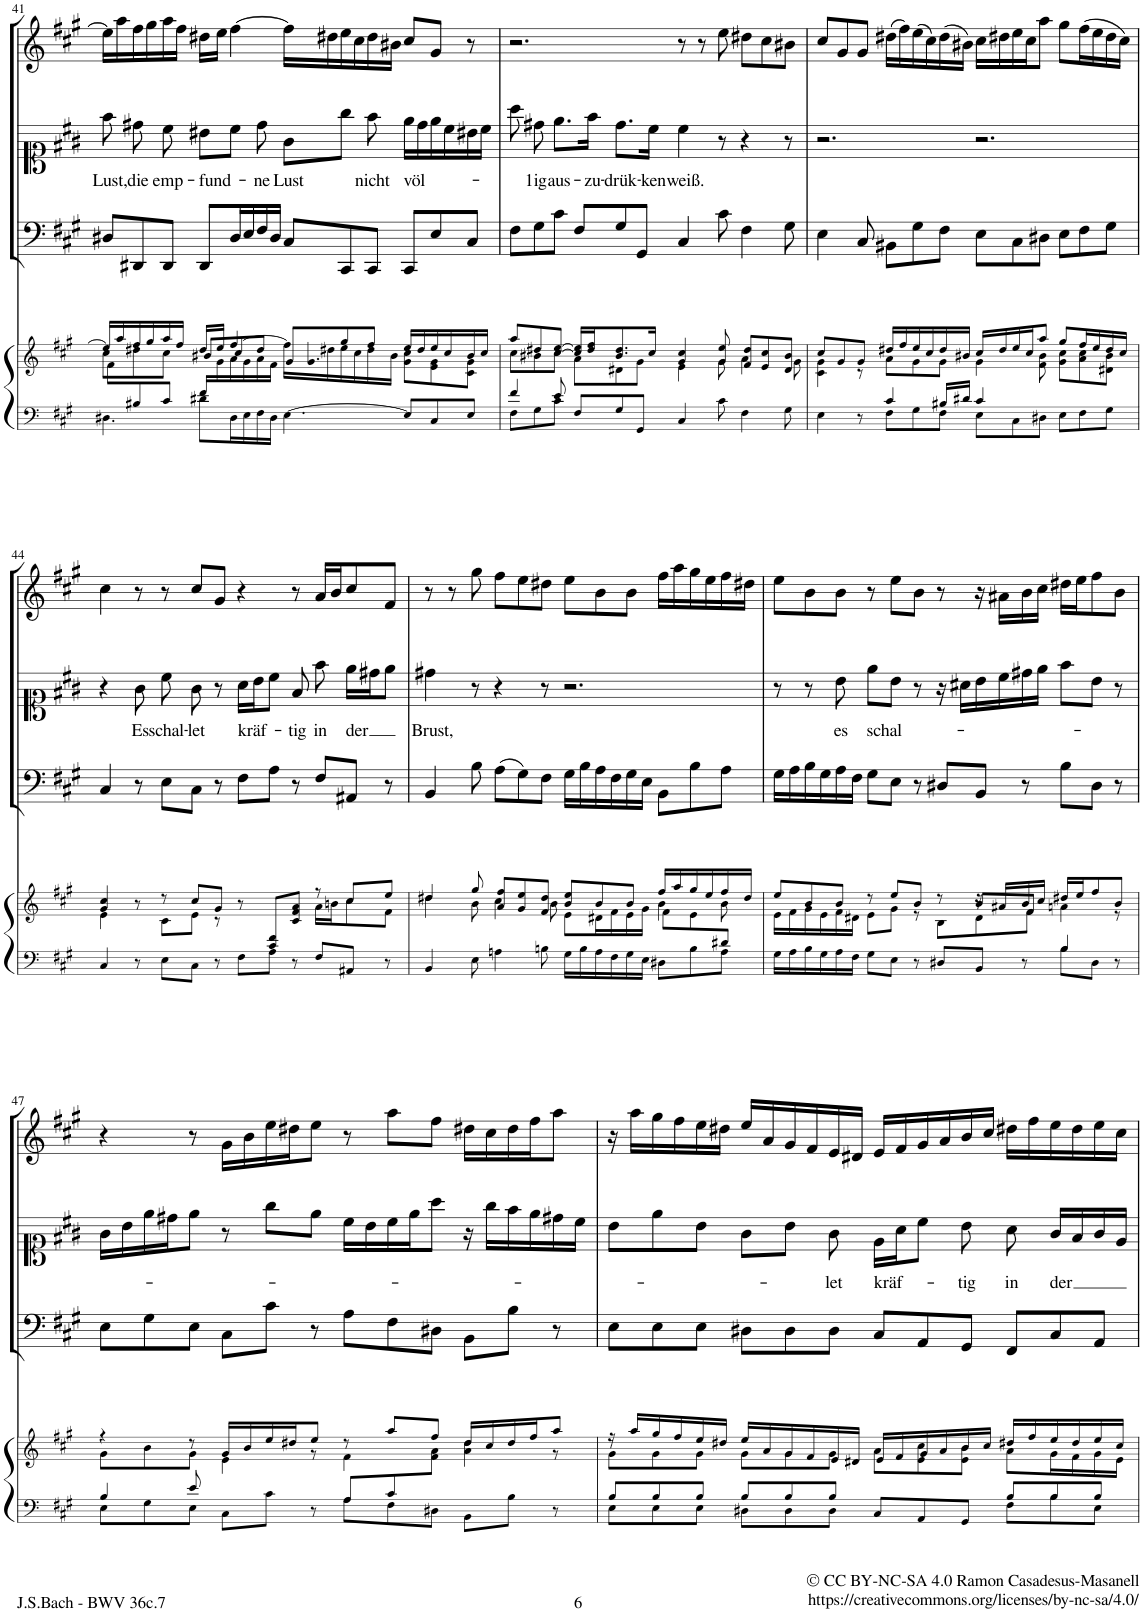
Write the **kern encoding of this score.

**kern	**kern	**kern	**kern	**text	**kern
*part4	*part4	*part3	*part2	*part2	*part1
*staff5	*staff4	*staff3	*staff2	*staff2	*staff1
*I"Piano reduction	*	*I"Continuo	*I"Soprano.	*	*I"Viola d'amore.
*I'Pno	*	*	*	*	*
!!LO:PB:g=z
*clefF4	*clefG2	*clefF4	*clefC1	*	*clefG2
*k[f#c#g#]	*k[f#c#g#]	*k[f#c#g#]	*k[f#c#g#]	*	*k[f#c#g#]
*A:	*A:	*A:	*A:	*	*A:
*M12/8	*M12/8	*M12/8	*M12/8	*	*M12/8
=41	=41	=41	=41	=41	=41
*^	*^	*	*	*	*
*	*	*	*^	*	*	*	*
!	!	!	!	!	!	!	!LO:LY:b	!
8ryy	4.D#X\	16ee/LL]	8cc#\L	8f#\L	8D#X/L	8ff#\	Lust,	16ee\LL]
.	.	16aa/	.	.	.	.	.	16aa\
!	!	!	!	!	!	!	!LO:LY:b	!
8B#X/	.	16ff#/	8dd#X\	16ryy	8DD#X/	8dd#X\	die	16ff#\
*	*	*	*v	*v	*	*	*	*
.	.	16gg#/	.	.	.	.	16gg#\
!	!	!	!	!	!	!LO:LY:b	!
8c#/J	.	16aa/	8cc#\J	8DD#/J	8cc#\	emp-	16aa\
.	.	16ff#/JJ	.	.	.	.	16ff#\JJ
!	!	!	!	!	!	!LO:LY:b	!
16f#/LL	8d#X\L	16dd#/LL	8b#X/L	8DD#/L	8b#X\L	-fund-	16dd#X\LL
*	*	*	*^	*	*	*	*
8.ryy	.	16ee/JJ	.	16g#\	.	.	.	16ee\JJ
.	16D#\L	[4ff#/	8cc#/	16a\	16D#/L	8cc#\J	.	[4ff#\
.	16E\	.	.	16g#\	16E/	.	.	.
!	!	!	!	!	!	!	!LO:LY:b	!
.	16F#\	.	8dd#/J	16a\	16F#/	8dd#\	-ne	.
.	16D#\JJ	.	.	16f#\JJ	16D#/JJ	.	.	.
!	!	!	!	!	!	!	!LO:LY:b	!
.	[>4.E\	8g#/L	16ff#\LL]	4.g#/	8C#/L	8g#\L	Lust	16ff#\LL]
.	.	.	16dd#X\	.	.	.	.	16dd#X\
.	.	8gg#/	16ee\	.	8CC#/	8gg#\J	.	16ee\
.	.	.	16cc#\	.	.	.	.	16cc#\
!	!	!	!	!	!	!	!LO:LY:b	!
.	.	8ff#/J	16dd#\	.	8CC#/J	8ff#\	nicht	16dd#\
.	.	.	16b#\JJ	.	.	.	.	16b#X\JJ
!	!	!	!	!	!	!	!LO:LY:b	!
4.ryy	8E/L]	16ee/LL	8g#\ 8cc#\L	4.ryy	8CC#/L	16ee\LL	völ-	8cc#/L
.	.	16dd#/	.	.	.	16dd#\	.	.
.	8C#/	16ee/	8e\ 8g#\	.	8E/	16ee\	.	8g#/J
.	.	16cc#/	.	.	.	16cc#\	.	.
.	8E/J	16b#/	8c#\ 8g#\J	.	8C#/J	16b#X\	.	8r
.	.	16cc#/JJ	.	.	.	16cc#\JJ	.	.
*	*	*	*v	*v	*	*	*	*
=42	=42	=42	=42	=42	=42	=42	=42
4f#/	8F#\L	8aa/L	8cc#\L	8F#\L	8aa\	.	2.r
!	!	!	!	!	!	!LO:LY:b	!
.	8G#\	8dd#X/	8b#X\	8G#\	8dd#X\	-1ig	.
!	!	!	!	!	!	!LO:LY:b	!
8e/	8c#\J	[8cc#/ [8ee/J	8cc#\J	8c#\J	8.ee\L	aus-	.
8F#/L	4.ryy	16cc#/] 16ee/]LL	8a\L	8F#/L	.	.	.
!	!	!	!	!	!	!LO:LY:b	!
.	.	16dd#/ 16ff#/J	.	.	16ff#\Jk	-zu-	.
!	!	!	!	!	!	!LO:LY:b	!
8G#/	.	8.b#/ 8.dd#/	8d#X\	8G#/	8.dd#\L	-drük-	.
8GG#/J	.	.	8g#\J	8GG#/J	.	.	.
!	!	!	!	!	!	!LO:LY:b	!
.	.	16cc#/Jk	.	.	16cc#\Jk	-ken	.
!	!	!	!	!	!	!LO:LY:b	!
4C#/	2.ryy	4g#/ 4cc#/	4e\	4C#/	4cc#\	-weiß.	8r
.	.	.	.	.	.	.	8r
8c#\	.	8g#/ 8ee/	8g#\	8c#\	8r	.	8ee\
4F#\	.	8f#/ 8dd#/L	4a\	4F#\	4r	.	8dd#X\L
.	.	8e/ 8cc#/	.	.	.	.	8cc#\
8G#\	.	8d#/ 8b#/J	8g#\	8G#\	8r	.	8b#X\J
=43	=43	=43	=43	=43	=43	=43	=43
4ryy	4E\	8cc#/L	4c#\ 4g#\	4E\	2.r	.	8cc#/L
.	.	8g#/	.	.	.	.	8g#/
8r	8ryy	8g#/J	8r	8C#/	.	.	8g#/J
4c#/	8F#\L	16dd#X/LL	8a\L	8BB#X\L	.	.	(16dd#X\LL
.	.	16ff#/	.	.	.	.	16ff#\)
.	8G#\	16ee/	8g#\	8G#\	.	.	(16ee\
.	.	16cc#/	.	.	.	.	16cc#\)
16B#X/LL	8F#\J	16dd#/	8g#\J	8F#\J	.	.	(16dd#\
16d#X/JJ	.	16b#X/JJ	.	.	.	.	16b#X\JJ)
4c#/	8E\L	16cc#/LL	4g#\	8E\L	2.r	.	16cc#\LL
.	.	16dd#/	.	.	.	.	16dd#X\
.	8C#\	16ee/	.	8C#\	.	.	16ee\
.	.	16cc#/J	.	.	.	.	16cc#\J
2ryy	8D#X\J	8aa/J	8f#\ 8b#\	8D#X\J	.	.	8aa\J
.	8E\L	8gg#/L	8g#\ 8cc#\L	8E\L	.	.	8gg#\L
.	8F#\	16ff#/L	8a\ 8cc#\	8F#\	.	.	(16ff#\L
.	.	16ee/	.	.	.	.	16ee\
.	8G#\J	16dd#/	8d#X\ 8b#\J	8G#\J	.	.	16dd#\
.	.	16cc#/JJ	.	.	.	.	16cc#\JJ)
!!LO:LB:g=z
=44	=44	=44	=44	=44	=44	=44	=44
2..ryy	4C#/	4g#/ 4cc#/	4e\	4C#/	4r	.	4cc#\
!	!	!	!	!	!	!LO:LY:b	!
.	8r	8r	8ryy	8r	8g#\	Es	8r
!	!	!	!	!	!	!LO:LY:b	!
.	8E\L	8r	8c#\L	8E\L	8cc#\	schal-	8r
!	!	!	!	!	!	!LO:LY:b	!
.	8C#\J	8cc#/L	8e\J	8C#\J	8g#\	-let	8cc#/L
.	8r	8g#/J	8r	8r	8r	.	8g#/J
!	!	!	!	!	!	!LO:LY:b	!
.	8F#\L	8r	8ryy	8F#\L	16a\LL	-kräf-	4r
.	.	.	.	.	16b\J	.	.
8c#/ 8f#/L	8A\J	8ryy	8ryy	8A\J	8cc#\J	.	.
!	!	!	!	!	!	!LO:LY:b	!
2ryy	8r	8c#/ 8f#/ 8a/J	8ryy	8r	8f#/	-tig	8r
!	!	!	!	!	!	!LO:LY:b	!
.	8F#/L	8r	16a\LL	8F#/L	8ff#\	in	16a/LL
.	.	.	16bn\J	.	.	.	16b/J
!	!	!	!	!	!	!LO:LY:b	!
.	8AA#X/J	8cc#/L	8cc#\	8AA#X/J	16ee\LL	der	8cc#/
.	.	.	.	.	16dd#X\J	.	.
.	8r	8ee/J	8f#\J	8r	8ee\J	.	8f#/J
=45	=45	=45	=45	=45	=45	=45	=45
*	*	*	*^	*	*	*	*
!	!	!	!	!	!	!	!LO:LY:b	!
4.ryy	4BB/	4dd#X/	4dd#\	2.ryy	4BB/	4dd#X\	Brust,	8r
.	.	.	.	.	.	.	.	8r
.	8E\	8gg#/	8b\	.	8B\	8r	.	8gg#\
.	4An\	8a/ 8ff#/L	4cc#\	.	(8A\L	4r	.	8ff#\L
.	.	8g#/ 8ee/	.	.	8G#\)	.	.	8ee\
.	8Bn\	8f#/ 8dd#/J	8b\	.	8F#\J	8r	.	8dd#X\J
.	16G#\LL	8b/ 8ee/L	8e\L	4.ryy	16G#\LL	2.r	.	8ee\L
.	16B\	.	.	.	16B\	.	.	.
.	16A\	8b/	16d#X\L	.	16A\	.	.	8b\
.	16F#\	.	16f#\	.	16F#\	.	.	.
.	16G#\	8b/J	16e\	.	16G#\	.	.	8b\J
.	16E\JJ	.	16g#\JJ	.	16E\JJ	.	.	.
.	8D#X\L	16ff#/LL	4b\	8f#\L	8BB\L	.	.	16ff#\LL
.	.	16aa/	.	.	.	.	.	16aa\
.	8B\	16gg#/	.	8e\	8B\	.	.	16gg#\
.	.	16ee/	.	.	.	.	.	16ee\
8d#X/J	8A\J	16ff#/	8b\	8ryy	8A\J	.	.	16ff#\
.	.	16dd#/JJ	.	.	.	.	.	16dd#X\JJ
=46	=46	=46	=46	=46	=46	=46	=46	=46
8ryy	16G#\LL	8ee/L	16e\LL	4.ryy	16G#\LL	8r	.	8ee\L
.	16A\	.	16f#\	.	16A\	.	.	.
.	16B\	8b/	16g#\	.	16B\	8r	.	8b\
.	16G#\	.	16e\	.	16G#\	.	.	.
!	!	!	!	!	!	!	!LO:LY:b	!
.	16A\	8b/J	16f#\	.	16A\	8b\	es	8b\J
.	16F#\JJ	.	16d#X\JJ	.	16F#\JJ	.	.	.
!	!	!	!	!	!	!	!LO:LY:b	!
.	8G#\L	8r	8e\L	4.ryy	8G#\L	8ee\L	schal-	8r
.	8E\J	8ee/L	8g#\J	.	8E\J	8b\J	.	8ee\L
.	8r	8b/J	8r	.	8r	8r	.	8b\J
.	8D#X/L	8r	8B\L	8ryy	8D#X/L	16r	.	8r
.	.	.	.	.	.	16a#X\LL	.	.
.	8BB/J	16r	8d#\	8b/L	8BB/J	16b\	.	16r
.	.	16a#X/LL	.	.	.	16cc#\	.	16a#X\LL
.	8r	16b/	8f#\J	8f#/J	8r	16dd#X\	.	16b\
.	.	16cc#/JJ	.	.	.	16ee\JJ	.	16cc#\JJ
4B/	8B\L	16dd#X/LL	4an\	4ryy	8B\L	8ff#\L	.	16dd#X\LL
.	.	16ee/J	.	.	.	.	.	16ee\J
.	8D#\J	8ff#/	.	.	8D#\J	8b\J	.	8ff#\
8ryy	8r	8b/J	8r	8ryy	8r	8r	.	8b\J
!!LO:LB:g=z
=47	=47	=47	=47	=47	=47	=47	=47	=47
4B/	8E\L	4r	8g#\L	1ryy	8E\L	16g#\LL	.	4r
.	.	.	.	.	.	16b\	.	.
.	8G#\	.	8b\	.	8G#\	16ee\	.	.
.	.	.	.	.	.	16dd#X\J	.	.
8e/	8E\J	8r	8g#\J	.	8E\J	8ee\J	.	8r
4ryy	8C#\L	16g#/LL	4e\	.	8C#\L	8r	.	16g#\LL
.	.	16b/	.	.	.	.	.	16b\
.	8c#\J	16ee/	.	.	8c#\J	8gg#\L	.	16ee\
.	.	16dd#X/J	.	.	.	.	.	16dd#X\J
8r	8ryy	8ee/J	8r	.	8r	8ee\J	.	8ee\J
8A/L	8A\L	8r	4f#\	.	8A\L	16cc#\LL	.	8r
.	.	.	.	.	.	16b\	.	.
8c#/	8F#\	8aa/L	.	.	8F#\	16cc#\	.	8aa\L
.	.	.	.	.	.	16ee\J	.	.
8ryy	8D#X\J	8ff#/J	8ryy	8f#\ 8a\J	8D#X\J	8aa\J	.	8ff#\J
4ryy	8BB\L	16dd#/LL	4a\ 4dd#\	4.ryy	8BB\L	16r	.	16dd#X\LL
.	.	16cc#/	.	.	.	16gg#\LL	.	16cc#\
.	8B\J	16dd#/	.	.	8B\J	16ff#\	.	16dd#\
.	.	16ff#/J	.	.	.	16ee\	.	16ff#\J
8r	8ryy	8aa/J	8r	.	8r	16dd#X\	.	8aa\J
.	.	.	.	.	.	16cc#\JJ	.	.
*	*	*	*v	*v	*	*	*	*
=48	=48	=48	=48	=48	=48	=48	=48
8B/L	8E\L	16r	8g#\L	8E\L	8b\L	.	16r
.	.	16aa/LL	.	.	.	.	16aa\LL
8B/	8E\	16gg#/	8g#\	8E\	8ee\	.	16gg#\
.	.	16ff#/	.	.	.	.	16ff#\
8B/J	8E\J	16ee/	8g#\J	8E\J	8b\J	.	16ee\
.	.	16dd#X/JJ	.	.	.	.	16dd#X\JJ
8B/L	8D#X\L	16ee/LL	8g#\L	8D#X\L	8g#\L	.	16ee/LL
.	.	16a/	.	.	.	.	16a/
8B/	8D#\	16g#/	8g#\	8D#\	8b\J	.	16g#/
.	.	16f#/	.	.	.	.	16f#/
!	!	!	!	!	!	!LO:LY:b	!
8B/J	8D#\J	16e/	8g#\J	8D#\J	8g#\	let	16e/
.	.	16d#X/JJ	.	.	.	.	16d#X/JJ
!	!	!	!	!	!	!LO:LY:b	!
8C#/L	4.ryy	16e/LL	8a\L	8C#/L	16e\LL	-kräf-	16e/LL
.	.	16f#/	.	.	16a\J	.	16f#/
8AA/	.	16g#/	8e\ 8cc#\	8AA/	8cc#\J	.	16g#/
.	.	16a/	.	.	.	.	16a/
!	!	!	!	!	!	!LO:LY:b	!
8GG#/J	.	16b/	8e\ 8b\J	8GG#/J	8b\	-tig	16b/
.	.	16cc#/JJ	.	.	.	.	16cc#/JJ
!	!	!	!	!	!	!LO:LY:b	!
8B/L	8F#\L	16dd#X/LL	8a\L	8FF#/L	8a\	in	16dd#X\LL
.	.	16ff#/	.	.	.	.	16ff#\
!	!	!	!	!	!	!LO:LY:b	!
8B/	8B\	16ee/	16g#\L	8C#/	16g#/LL	der	16ee\
.	.	16dd#/	16f#\	.	16f#/	.	16dd#\
8B/J	8E\J	16ee/	16g#\	8AA/J	16g#/	.	16ee\
.	.	16cc#/JJ	16e\JJ	.	16e/JJ	.	16cc#\JJ
*v	*v	*	*	*	*	*	*
*	*v	*v	*	*	*	*
=	=	=	=	=	=
*-	*-	*-	*-	*-	*-
